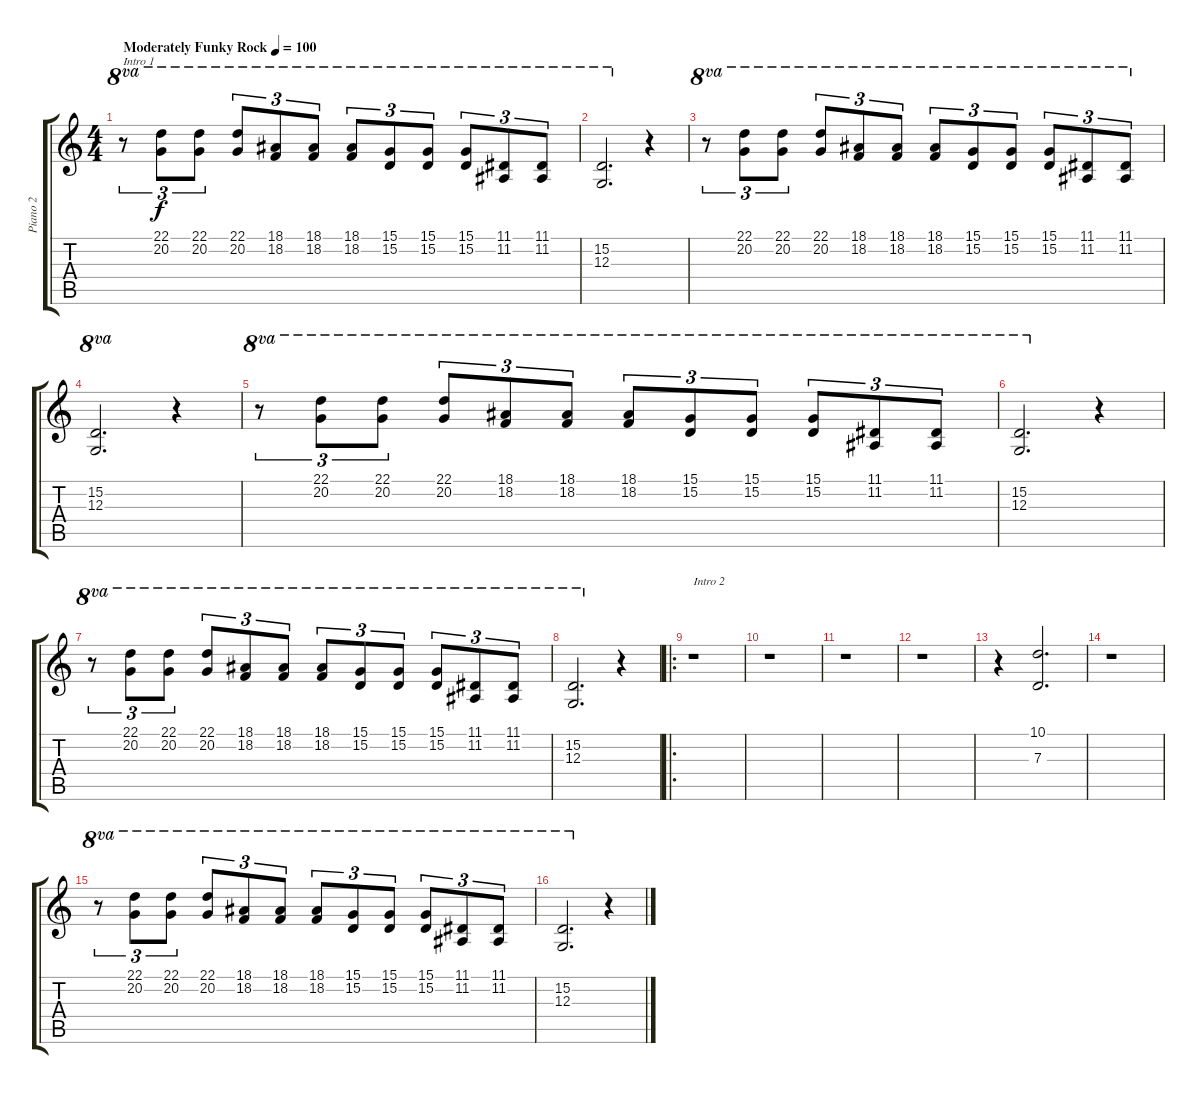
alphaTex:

\track ("Piano 2" "Piano 2") {instrument acousticgrandpiano}
\staff {score tabs}
\tuning (E4 B3 G3 D3 A2 E2) {hide}
\ts (4 4)
\tempo (100 "Moderately Funky Rock")
\clef g2
\ks c
r.8{tu (3 2) ot 8va txt "Intro 1" dy f instrument acousticgrandpiano} (22.1 20.2).8{tu (3 2) ot 8va} (22.1 20.2).8{tu (3 2) ot 8va} (22.1 20.2).8{tu (3 2) ot 8va} (18.1 18.2).8{tu (3 2) ot 8va} (18.1 18.2).8{tu (3 2) ot 8va} (18.1 18.2).8{tu (3 2) ot 8va} (15.1 15.2).8{tu (3 2) ot 8va} (15.1 15.2).8{tu (3 2) ot 8va} (15.1 15.2).8{tu (3 2) ot 8va} (11.1 11.2).8{tu (3 2) ot 8va} (11.1 11.2).8{tu (3 2) ot 8va} |
(15.2 12.3).2{d ot 8va} r.4 |
r.8{tu (3 2) ot 8va} (22.1 20.2).8{tu (3 2) ot 8va} (22.1 20.2).8{tu (3 2) ot 8va} (22.1 20.2).8{tu (3 2) ot 8va} (18.1 18.2).8{tu (3 2) ot 8va} (18.1 18.2).8{tu (3 2) ot 8va} (18.1 18.2).8{tu (3 2) ot 8va} (15.1 15.2).8{tu (3 2) ot 8va} (15.1 15.2).8{tu (3 2) ot 8va} (15.1 15.2).8{tu (3 2) ot 8va} (11.1 11.2).8{tu (3 2) ot 8va} (11.1 11.2).8{tu (3 2) ot 8va} |
(15.2 12.3).2{d ot 8va} r.4 |
r.8{tu (3 2) ot 8va} (22.1 20.2).8{tu (3 2) ot 8va} (22.1 20.2).8{tu (3 2) ot 8va} (22.1 20.2).8{tu (3 2) ot 8va} (18.1 18.2).8{tu (3 2) ot 8va} (18.1 18.2).8{tu (3 2) ot 8va} (18.1 18.2).8{tu (3 2) ot 8va} (15.1 15.2).8{tu (3 2) ot 8va} (15.1 15.2).8{tu (3 2) ot 8va} (15.1 15.2).8{tu (3 2) ot 8va} (11.1 11.2).8{tu (3 2) ot 8va} (11.1 11.2).8{tu (3 2) ot 8va} |
(15.2 12.3).2{d ot 8va} r.4 |
r.8{tu (3 2) ot 8va} (22.1 20.2).8{tu (3 2) ot 8va} (22.1 20.2).8{tu (3 2) ot 8va} (22.1 20.2).8{tu (3 2) ot 8va} (18.1 18.2).8{tu (3 2) ot 8va} (18.1 18.2).8{tu (3 2) ot 8va} (18.1 18.2).8{tu (3 2) ot 8va} (15.1 15.2).8{tu (3 2) ot 8va} (15.1 15.2).8{tu (3 2) ot 8va} (15.1 15.2).8{tu (3 2) ot 8va} (11.1 11.2).8{tu (3 2) ot 8va} (11.1 11.2).8{tu (3 2) ot 8va} |
(15.2 12.3).2{d ot 8va} r.4 |
\ro
r.1{txt "Intro 2"} |
r.1 |
r.1 |
r.1 |
r.4 (10.1 7.3).2{d} |
r.1 |
r.8{tu (3 2) ot 8va} (22.1 20.2).8{tu (3 2) ot 8va} (22.1 20.2).8{tu (3 2) ot 8va} (22.1 20.2).8{tu (3 2) ot 8va} (18.1 18.2).8{tu (3 2) ot 8va} (18.1 18.2).8{tu (3 2) ot 8va} (18.1 18.2).8{tu (3 2) ot 8va} (15.1 15.2).8{tu (3 2) ot 8va} (15.1 15.2).8{tu (3 2) ot 8va} (15.1 15.2).8{tu (3 2) ot 8va} (11.1 11.2).8{tu (3 2) ot 8va} (11.1 11.2).8{tu (3 2) ot 8va} |
(15.2 12.3).2{d ot 8va} r.4
